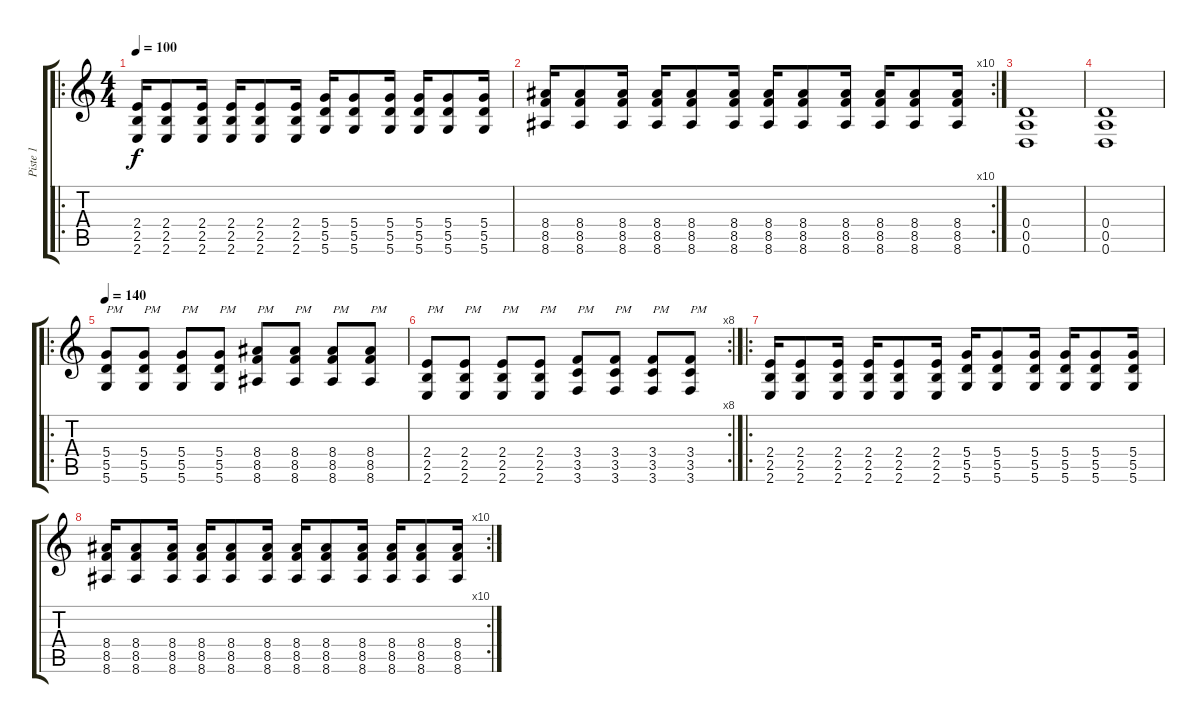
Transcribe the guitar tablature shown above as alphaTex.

\track ("Piste 1" "Piste 1") {instrument distortionguitar}
\staff {score tabs}
\tuning (E4 B3 G3 D3 A2 D2) {hide}
\ro
\ts (4 4)
\tempo 100
\clef g2
\ks c
(2.4 2.5 2.6).16{dy f instrument distortionguitar} (2.4 2.5 2.6).8 (2.4 2.5 2.6).16 (2.4 2.5 2.6).16 (2.4 2.5 2.6).8 (2.4 2.5 2.6).16 (5.4 5.5 5.6).16 (5.4 5.5 5.6).8 (5.4 5.5 5.6).16 (5.4 5.5 5.6).16 (5.4 5.5 5.6).8 (5.4 5.5 5.6).16 |
\rc 10
(8.4 8.5 8.6).16 (8.4 8.5 8.6).8 (8.4 8.5 8.6).16 (8.4 8.5 8.6).16 (8.4 8.5 8.6).8 (8.4 8.5 8.6).16 (8.4 8.5 8.6).16 (8.4 8.5 8.6).8 (8.4 8.5 8.6).16 (8.4 8.5 8.6).16 (8.4 8.5 8.6).8 (8.4 8.5 8.6).16 |
(0.4 0.5 0.6).1 |
(0.4 0.5 0.6).1 |
\ro
\tempo 140
(5.4 5.5 5.6).8{txt "PM"} (5.4 5.5 5.6).8{txt "PM"} (5.4 5.5 5.6).8{txt "PM"} (5.4 5.5 5.6).8{txt "PM"} (8.4 8.5 8.6).8{txt "PM"} (8.4 8.5 8.6).8{txt "PM"} (8.4 8.5 8.6).8{txt "PM"} (8.4 8.5 8.6).8{txt "PM"} |
\rc 8
(2.4 2.5 2.6).8{txt "PM"} (2.4 2.5 2.6).8{txt "PM"} (2.4 2.5 2.6).8{txt "PM"} (2.4 2.5 2.6).8{txt "PM"} (3.4 3.5 3.6).8{txt "PM"} (3.4 3.5 3.6).8{txt "PM"} (3.4 3.5 3.6).8{txt "PM"} (3.4 3.5 3.6).8{txt "PM"} |
\ro
(2.4 2.5 2.6).16 (2.4 2.5 2.6).8 (2.4 2.5 2.6).16 (2.4 2.5 2.6).16 (2.4 2.5 2.6).8 (2.4 2.5 2.6).16 (5.4 5.5 5.6).16 (5.4 5.5 5.6).8 (5.4 5.5 5.6).16 (5.4 5.5 5.6).16 (5.4 5.5 5.6).8 (5.4 5.5 5.6).16 |
\rc 10
(8.4 8.5 8.6).16 (8.4 8.5 8.6).8 (8.4 8.5 8.6).16 (8.4 8.5 8.6).16 (8.4 8.5 8.6).8 (8.4 8.5 8.6).16 (8.4 8.5 8.6).16 (8.4 8.5 8.6).8 (8.4 8.5 8.6).16 (8.4 8.5 8.6).16 (8.4 8.5 8.6).8 (8.4 8.5 8.6).16
